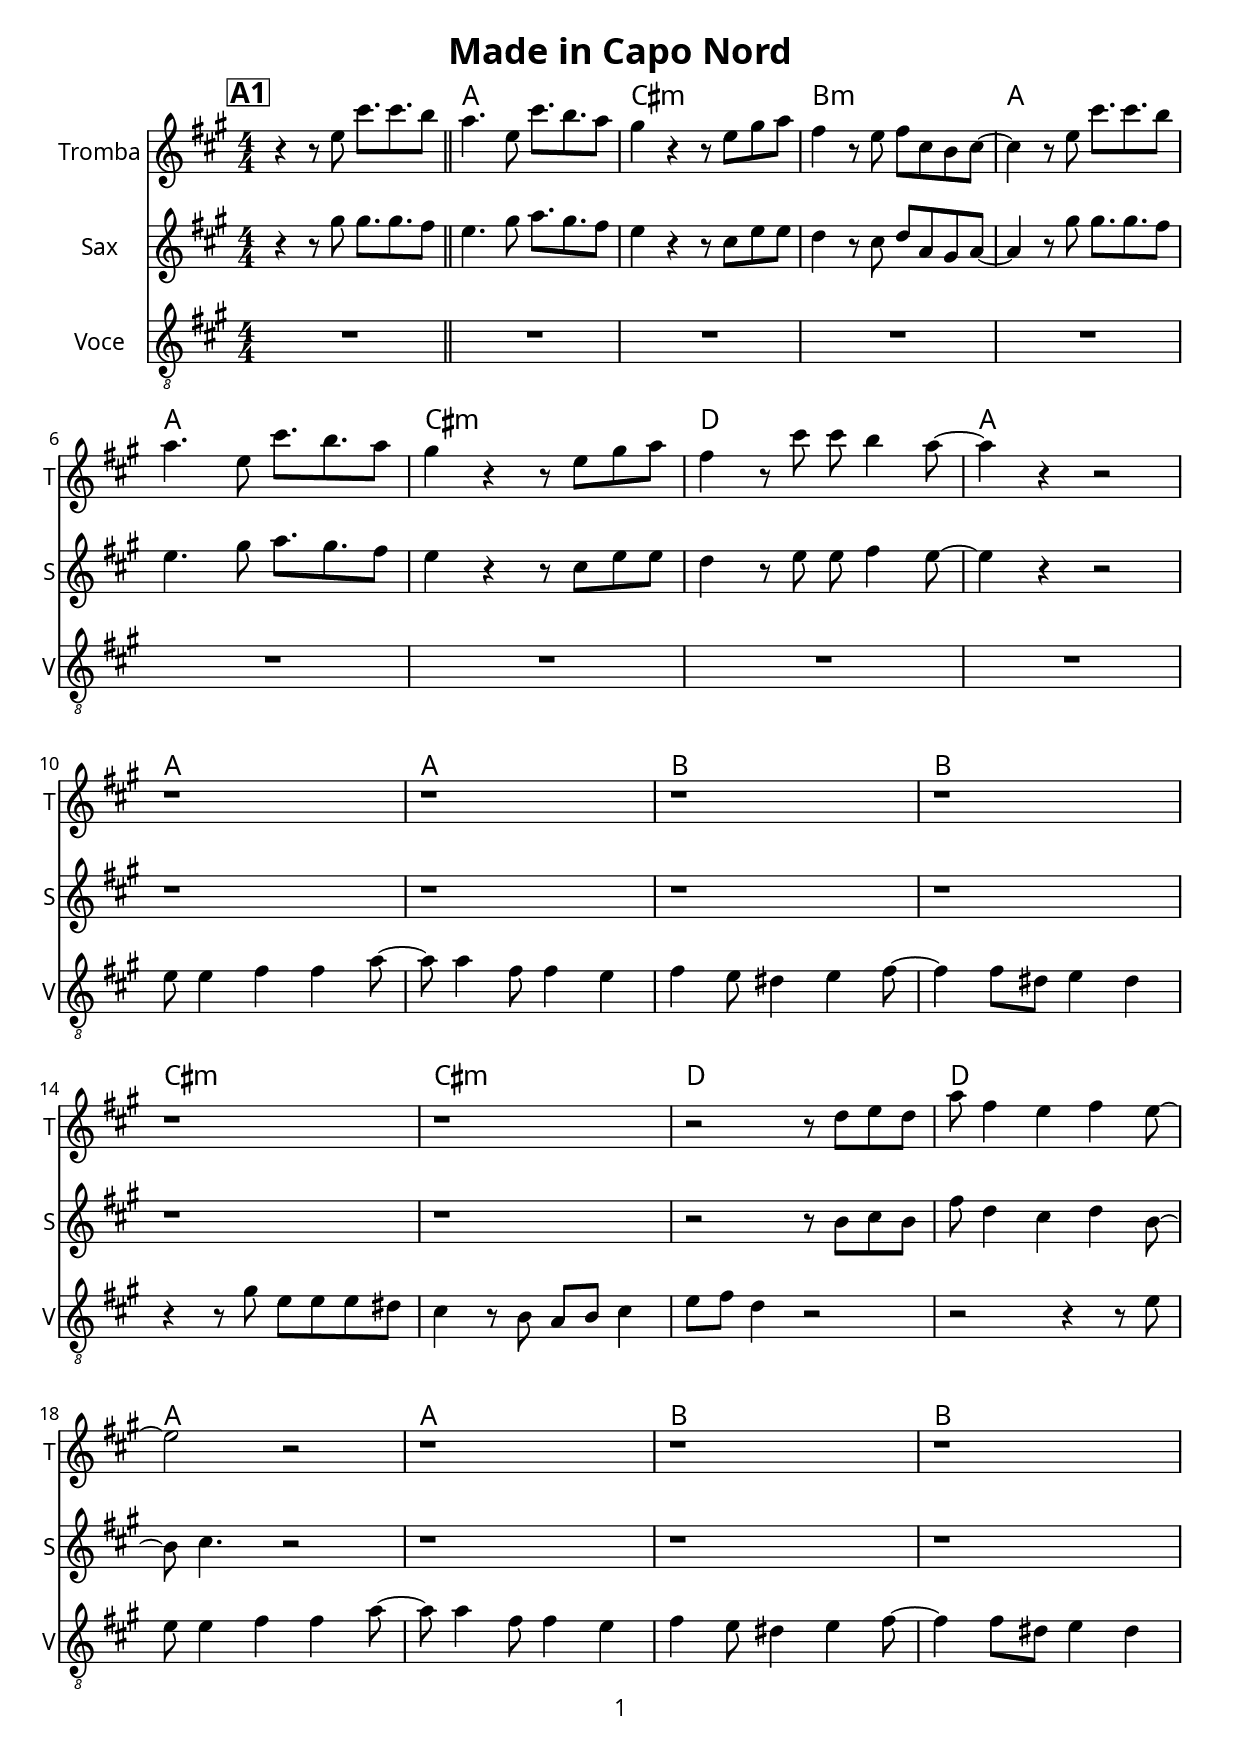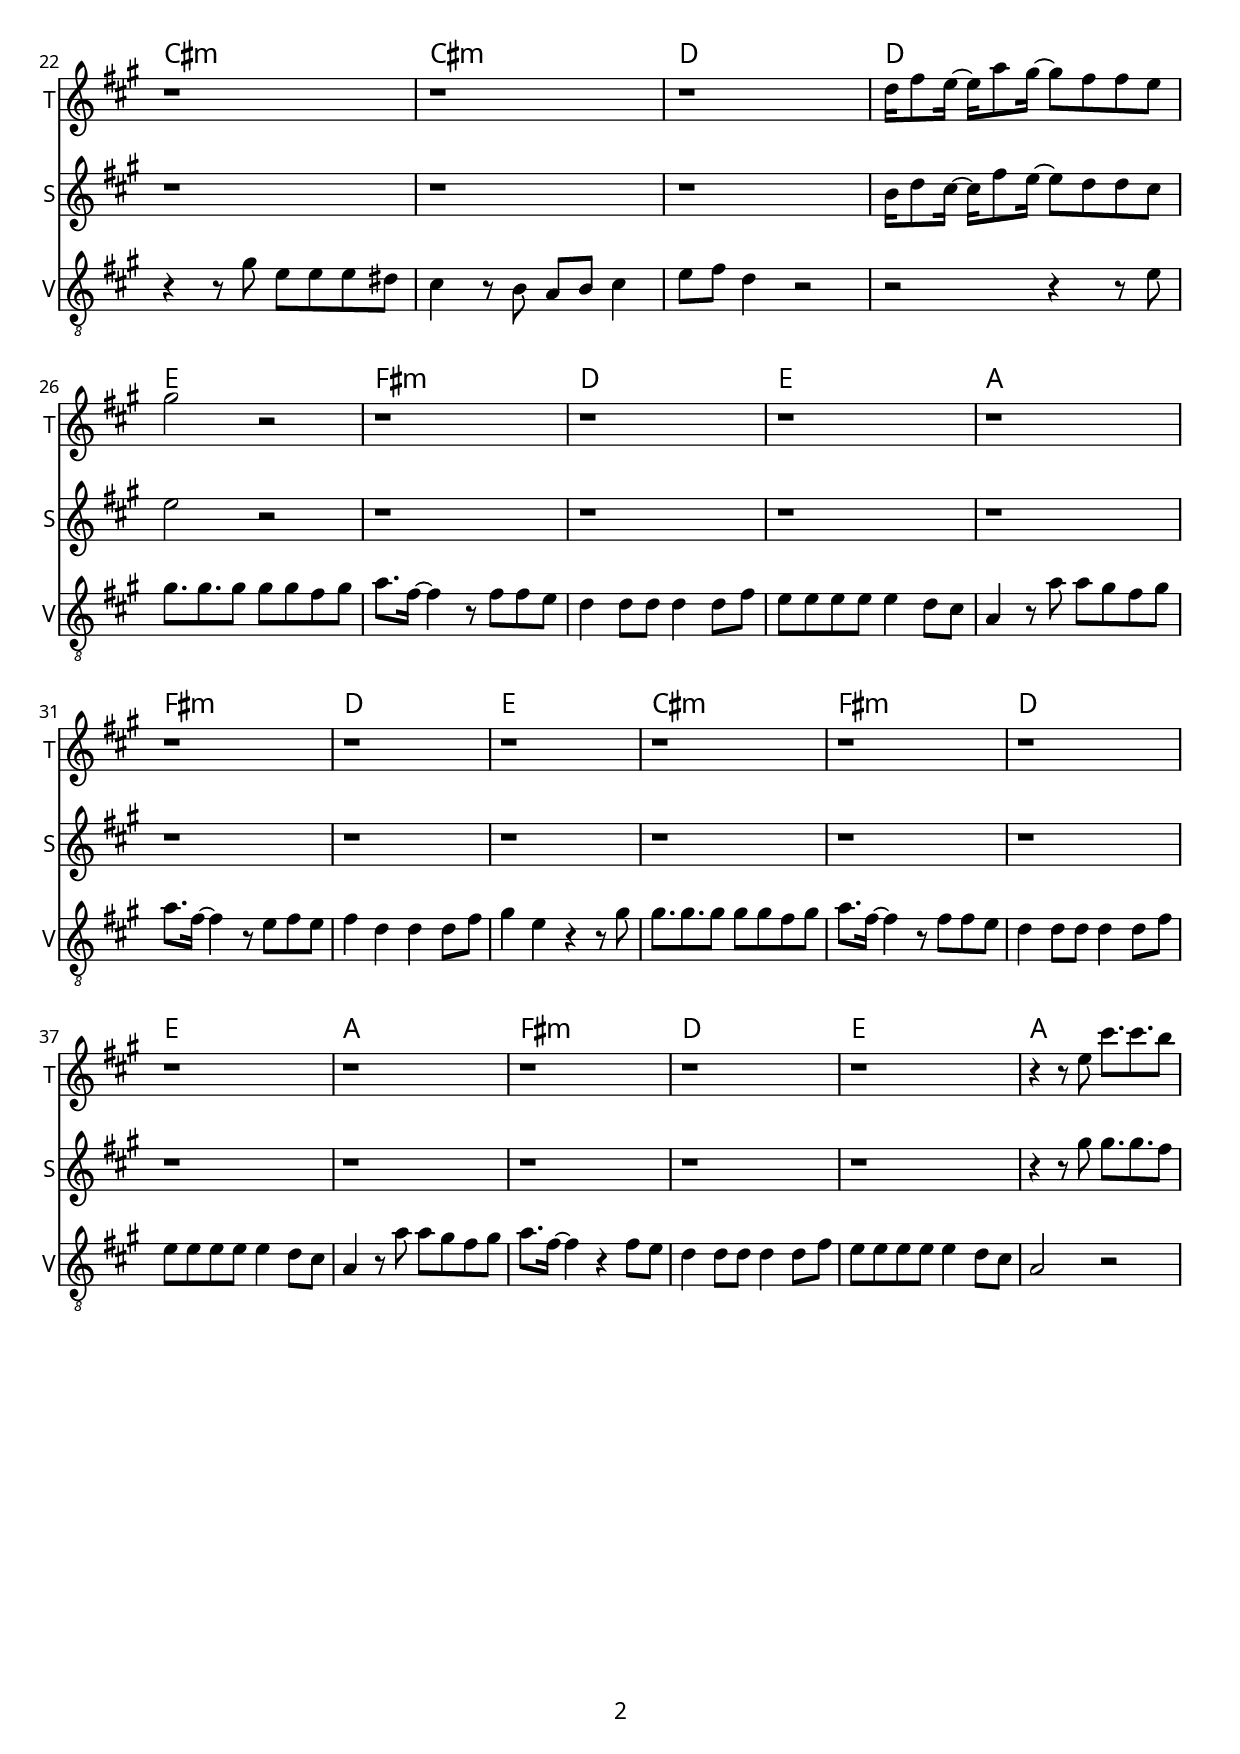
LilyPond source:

% INITIALIZATION {{{
  \version "2.18.2"

  \header {
    title = "Made in Capo Nord"
  }

  \paper{
    print-first-page-number = ##t
    oddHeaderMarkup = \markup \null
    evenHeaderMarkup = \markup \null
    oddFooterMarkup = \markup {
      \fill-line {
        \on-the-fly \print-page-number-check-first
        \fromproperty #'page:page-number-string
      }
    }
    evenFooterMarkup = \oddFooterMarkup
    #(set-global-staff-size 10)

    myStaffSize = #20
    fonts = #(make-pango-font-tree
    "FontAwesome"
    "FontAwesome"
    "FontAwesome"
    (/ myStaffSize 20))
}

global = {
  \key a \major
  \numericTimeSignature
  \time 4/4
  \set Score.markFormatter = #format-mark-box-alphabet
}
% }}}

% TEMA {{{
  accordiTema=\chordmode{
    s1 | a1 | cis1:m | b1:m | a1 |
    a1 | cis1:m | d1 | a1 |
  }

  saxTema={
    r4 r8 gis' gis8. gis8. fis8 \bar"||"| e4. gis8 a8. gis fis8 | e4 r4 r8 cis e e |
    d4 r8 cis d a gis a8~ | a4 r8 gis' gis8. gis8. fis8 |\break
    e4. gis8 a8. gis fis8 | e4 r4 r8 cis e e |
    d4 r8 e e fis4 e8~ | e4 r4 r2 |\break
  }

  trombaTema={
    r4 r8 e cis'8. cis8. b8 \bar"||"| a4. e8 cis'8. b a8 | gis4 r4 r8 e gis a |
    fis4 r8 e fis cis b cis8~| cis4 r8 e cis'8. cis8. b8 |
    a4. e8 cis'8. b a8 | gis4 r4 r8 e gis a |
    fis4 r8 cis'8 cis b4 a8~ | a4 r4 r2 |
  }

  pausaTema={R1*9}
  % }}}

  % STROFA {{{
    temaStrofa={
      e8 e4 fis4 fis a8~ | a8 a4 fis8 fis4 e4 |
      fis4 e8 dis4 e fis8~ | fis4 fis8 dis e4 dis |\break
      r4 r8 gis8 e e e dis | cis4 r8 b a b cis4 |
      e8 fis d4 r2 | r2 r4 r8 e |\break
    }

    accordiStrofa=\chordmode{
      a1 | a1 | b1 | b1 |
      cis1:m | cis1:m | d1 | d1 |
    }

    saxStrofa={
      r1|r1|r1|r1|
      r1|r1|r2 r8 b cis b | fis' d4 cis d b8~ |
      b8 cis4. r2| r1| r1 | r1|
      r1|r1| r1 | b16 d8 cis16~ cis16 fis8 e16~ e8 d8 d cis |
    }

    trombaStrofa={
      r1|r1|r1|r1|
      r1|r1|r2 r8 d, e d | a' fis4 e fis e8~ |
      e2 r2| r1| r1 | r1|
      r1|r1| r1 | d16 fis8 e16~ e16 a8 gis16~ gis8 fis8 fis e |
    }

    pausaStrofa={R1*8}
    % }}}

    % RITORNELLO {{{
      temaRit={
        gis8. gis gis8 gis gis fis gis | a8. fis16~ fis4 r8 fis8 fis e |
        d4 d8 d d4 d8 fis | e e e e e4 d8 cis | 
        a4 r8 a'8 a gis fis gis | a8. fis16~ fis4 r8 e fis e|
        fis4 d d d8 fis | gis4 e r4 r8 gis8 |
        gis8. gis gis8 gis gis fis gis | a8. fis16~ fis4 r8 fis8 fis e |
        d4 d8 d d4 d8 fis | e e e e e4 d8 cis | 
        a4 r8 a'8 a gis fis gis | a8. fis16~ fis4 r4 fis8 e |
        d4 d8 d d4 d8 fis | e8 e e e e4 d8 cis | a2 r2|
       }

      accordiRit=\chordmode{
        e1 | fis1:m | d1 | e1 |
        a1 | fis1:m | d1 | e1 |
        cis1:m | fis1:m | d1 | e1 |
        a1 | fis1:m | d1 | e1 | a1 |
      }

      saxRit={
        e2 r2| r1| r1| r1|
        r1|r1|r1|r1|
        r1|r1|r1|r1|
        r1|r1|r1|r1|r4 r8 gis gis8. gis8. fis8|
      }

      trombaRit={
        gis2 r2| r1| r1| r1|
        r1|r1|r1|r1|
        r1|r1|r1|r1|
        r1|r1|r1|r1|r4 r8 e cis'8. cis8. b8 |
      }
      % }}}

      % MAIN {{{
        sax = \relative c'' {
          %\transposition ees
          \global
          \mark \markup{ \box \bold{A1} }
          \saxTema
          \saxStrofa
          \saxRit
        }

        trumpetBb = \relative c'' {
          %\transposition bes
          \global
          \trombaTema
          \trombaStrofa
          \trombaRit
        }

        guitar = \relative c' {
          \global
          \pausaTema
          \temaStrofa
          \temaStrofa
          \temaRit
        }

        chordsPart ={
          \new ChordNames {
            \accordiTema
            \accordiStrofa
            \accordiStrofa
            \accordiRit
          }}

          saxPart = \new Staff \with {
            instrumentName = "Sax"
            shortInstrumentName = #"S"
            midiInstrument = "sax"
          } \sax

          trumpetPart =  \new Staff \with {
            instrumentName = "Tromba"
            shortInstrumentName = #"T"
            midiInstrument = "trumpet"
          } \trumpetBb

          guitarPart = \new Staff \with {
            instrumentName = "Voce"
            shortInstrumentName = #"V"
            midiInstrument = "guitar"
          } { \clef "treble_8" \guitar }
          %}}}

          % {{{ BOOKS
          \book{
            \bookOutputSuffix "Score"
            \score {
              <<
                \chordsPart
                \trumpetPart
                \saxPart
                \guitarPart
              >>
              \layout {
              }
              \midi {
                \context {
                  \Score
                  tempoWholesPerMinute = #(ly:make-moment 150 4)
                }
              }
            }
          }

          % \book{
            %   \bookOutputSuffix "ClTr"
            %   \score {
              %     <<
                %       \transpose c d { \chordsPart }
                %       \transpose c d { \trumpetPart}
                %       \transpose c a { \saxPart}
                %     >>
                %   }
                % }
                % }}}
